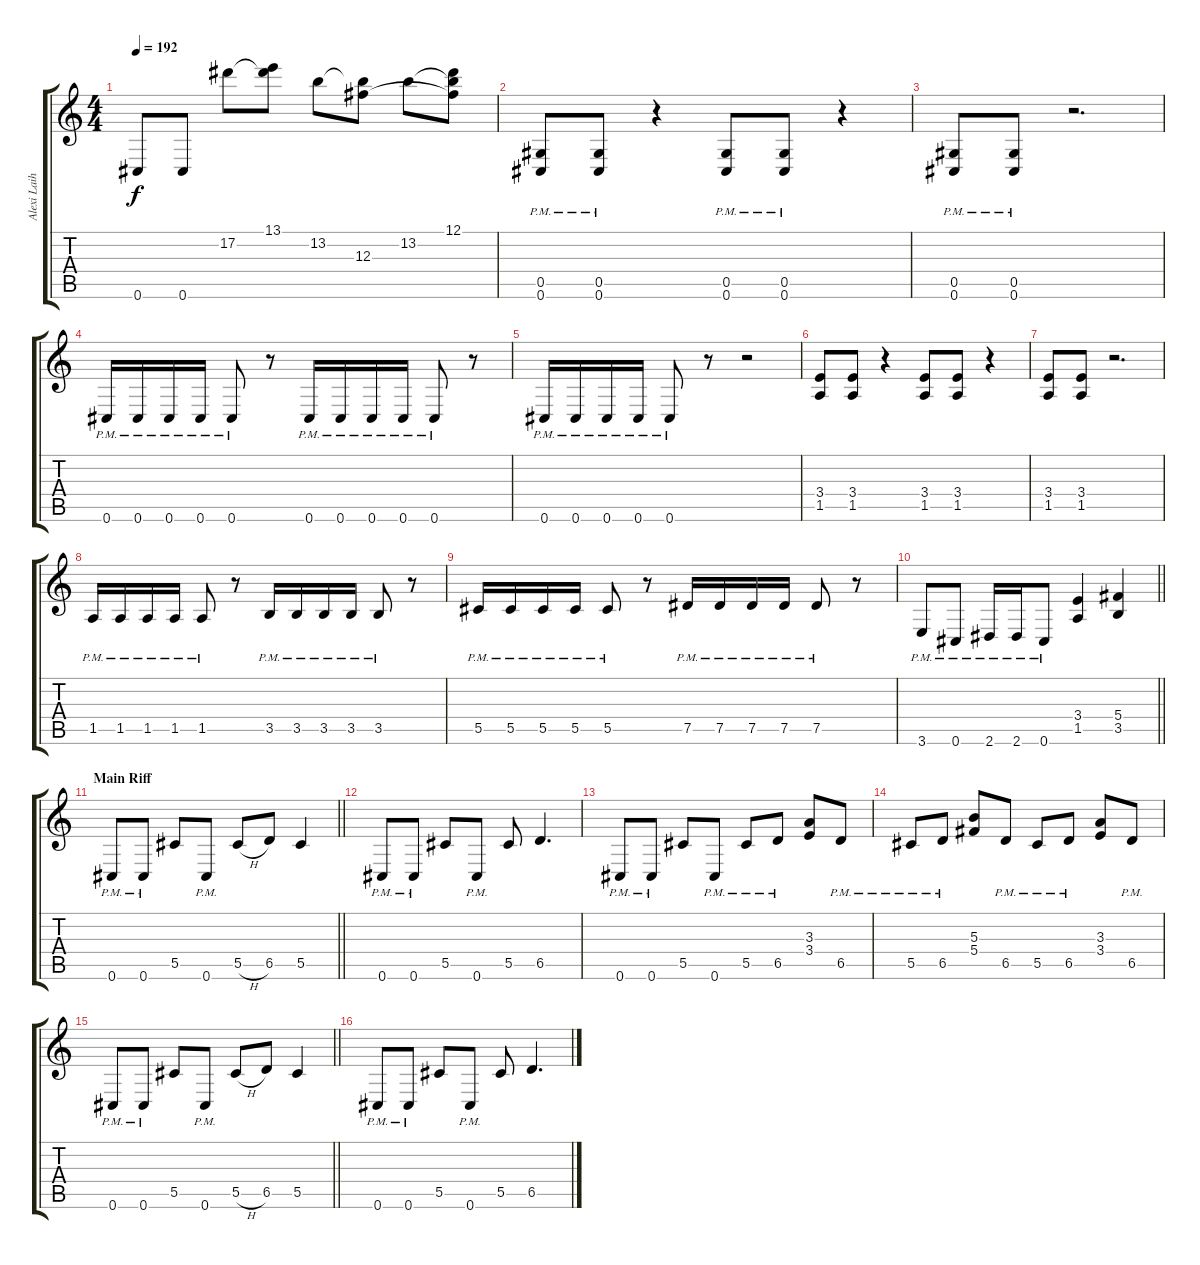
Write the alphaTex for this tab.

\track ("Alexi Laiho" "Alexi Laih") {instrument overdrivenguitar}
\staff {score tabs}
\tuning (Eb4 Bb3 Gb3 Db3 Ab2 Db2) {hide}
\ts (4 4)
\tempo 192
\clef g2
\ks c
0.6.8{dy f} 0.6.8 17.2.8 (13.1 17.2{t}).8 13.2.8 (13.2{t} 12.3).8 13.2.8 (12.1 13.2{t} 12.3{t}).8 |
(0.5{pm} 0.6{pm}).8 (0.5{pm} 0.6{pm}).8 r.4 (0.5{pm} 0.6{pm}).8 (0.5{pm} 0.6{pm}).8 r.4 |
(0.5{pm} 0.6{pm}).8 (0.5{pm} 0.6{pm}).8 r.2{d} |
0.6{pm}.16 0.6{pm}.16 0.6{pm}.16 0.6{pm}.16 0.6{pm}.8 r.8 0.6{pm}.16 0.6{pm}.16 0.6{pm}.16 0.6{pm}.16 0.6{pm}.8 r.8 |
0.6{pm}.16 0.6{pm}.16 0.6{pm}.16 0.6{pm}.16 0.6{pm}.8 r.8 r.2 |
(3.4 1.5).8 (3.4 1.5).8 r.4 (3.4 1.5).8 (3.4 1.5).8 r.4 |
(3.4 1.5).8 (3.4 1.5).8 r.2{d} |
1.5{pm}.16 1.5{pm}.16 1.5{pm}.16 1.5{pm}.16 1.5{pm}.8 r.8 3.5{pm}.16 3.5{pm}.16 3.5{pm}.16 3.5{pm}.16 3.5{pm}.8 r.8 |
5.5{pm}.16 5.5{pm}.16 5.5{pm}.16 5.5{pm}.16 5.5{pm}.8 r.8 7.5{pm}.16 7.5{pm}.16 7.5{pm}.16 7.5{pm}.16 7.5{pm}.8 r.8 |
\barLineRight lightlight
3.6{pm}.8 0.6{pm}.8 2.6{pm}.16 2.6{pm}.16 0.6{pm}.8 (3.4 1.5).4 (5.4 3.5).4 |
\section ("" "Main Riff")
\barLineRight lightlight
0.6{pm}.8 0.6{pm}.8 5.5.8 0.6{pm}.8 5.5{h}.8 6.5.8 5.5.4 |
0.6{pm}.8 0.6{pm}.8 5.5.8 0.6{pm}.8 5.5.8 6.5.4{d} |
0.6{pm}.8 0.6{pm}.8 5.5.8 0.6{pm}.8 5.5{pm}.8 6.5{pm}.8 (3.3 3.4).8 6.5{pm}.8 |
5.5{pm}.8 6.5{pm}.8 (5.3 5.4).8 6.5{pm}.8 5.5{pm}.8 6.5{pm}.8 (3.3 3.4).8 6.5{pm}.8 |
\barLineRight lightlight
0.6{pm}.8 0.6{pm}.8 5.5.8 0.6{pm}.8 5.5{h}.8 6.5.8 5.5.4 |
0.6{pm}.8 0.6{pm}.8 5.5.8 0.6{pm}.8 5.5.8 6.5.4{d}
